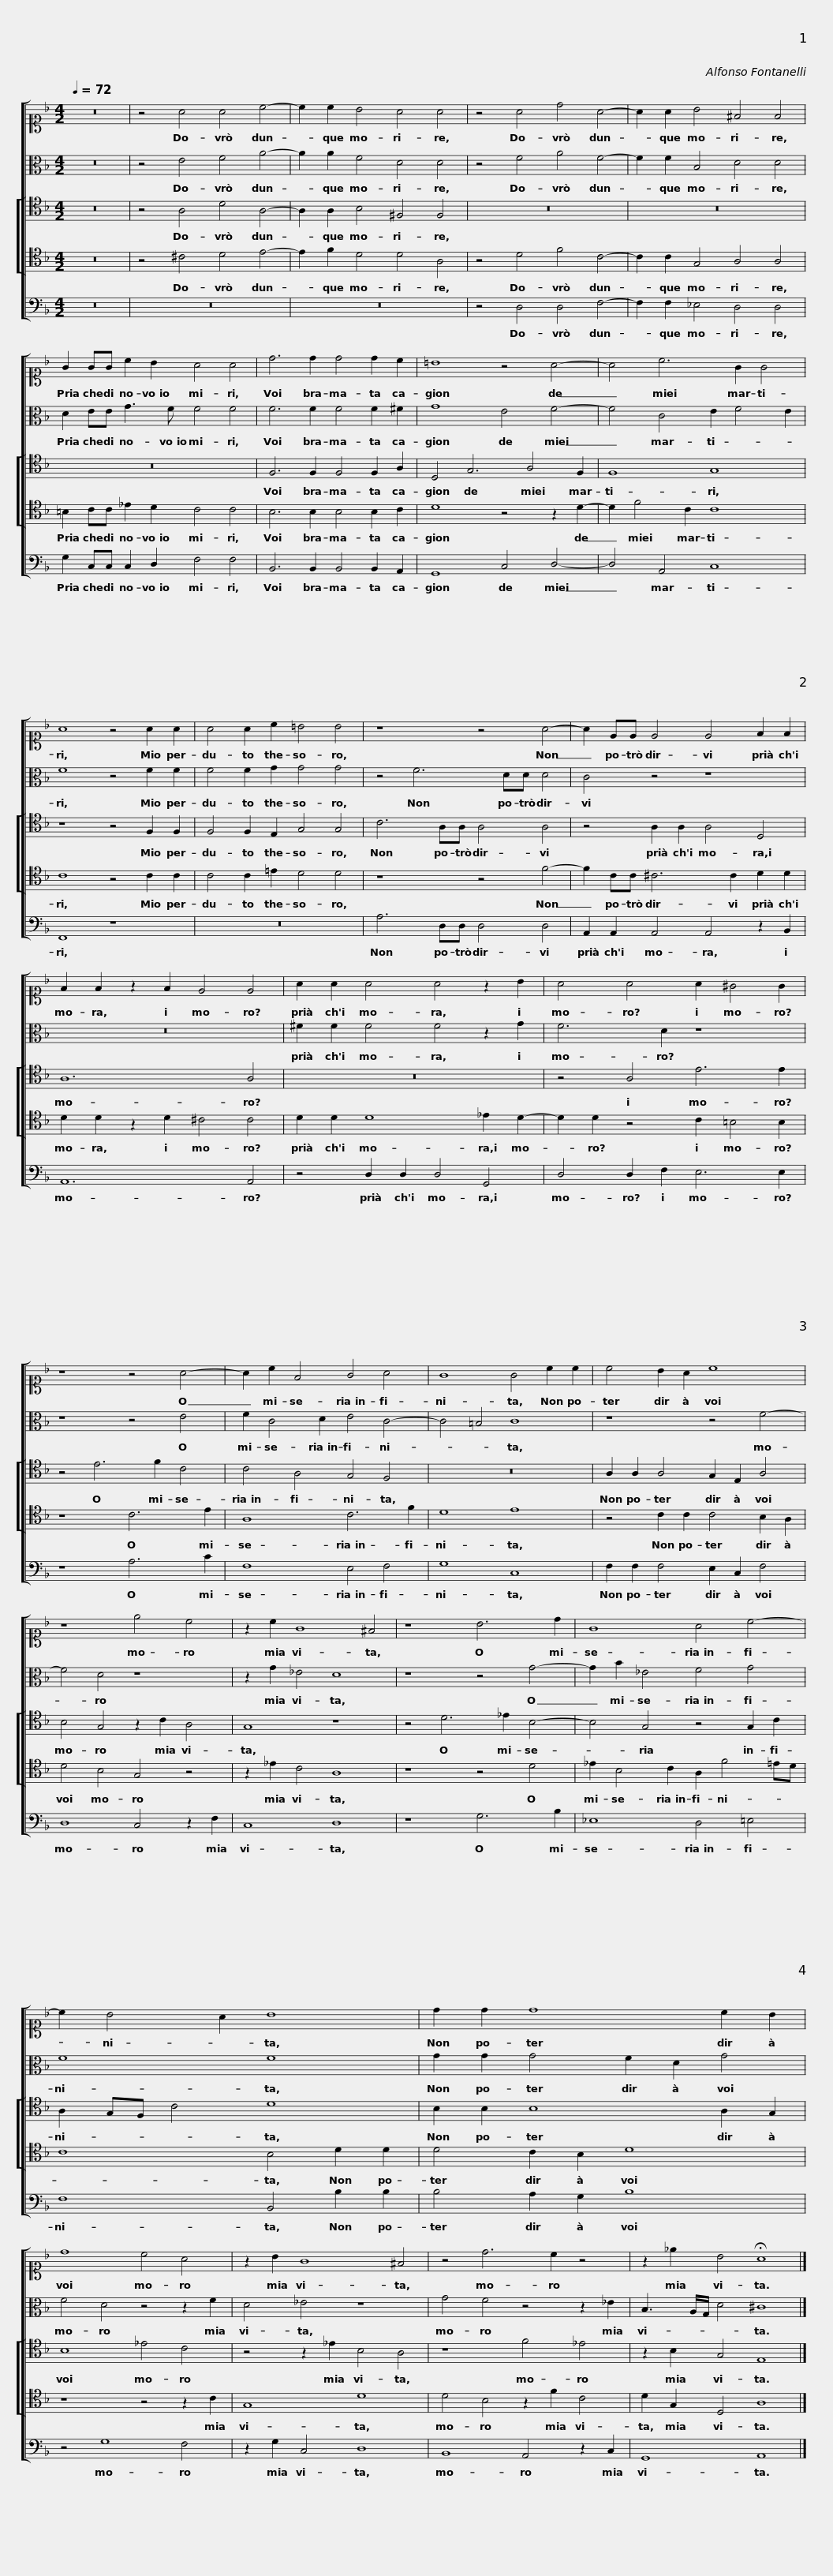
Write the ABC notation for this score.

X:1
%%score [ 1 2 [ 3 4 ] 5 ]
L:1/8
Q:1/4=72
M:4/2
I:linebreak $
K:F
V:1 alto1
V:2 alto
V:3 tenor
V:4 tenor
V:5 bass
V:1
 z16 | z4 A4 A4 c4- | c2 c2 B4 A4 A4 | z4 A4 d4 A4- | A2 A2 B4 ^F4 F4 |$ %5
 G2 GG c2 B2 A4 A4 | d6 d2 d4 d2 c2 | =B8 z4 A4- | A4 c6 G2 G4 |$ A8 z4 A2 A2 | %10
 A4 A2 c2 =B4 B4 | z8 z4 A4- | A2 EE E4 E4 F2 F2 |$ F2 F2 z2 F2 E4 E4 | A2 A2 A4 A4 z2 B2 | %15
 A4 A4 A2 ^G4 G2 | z8 z4 A4- |$ A2 c2 F4 G4 A4 | G8 G4 c2 c2 | c4 B2 A2 c8 | %20
 z8 e4 c4 |$ z2 c2 G8 ^F4 | z8 B6 d2 | G8 A4 c4- |$ c2 B4 A2 B8 | %25
 d2 d2 d8 c2 B2 | d8 c4 A4 |$ z2 B2 G8 ^F4 | z4 d6 c2 z4 | z2 _e2 B4 !fermata!A8 |] %30
V:2
 z16 | z4 E4 F4 A4- | A2 A2 F4 D4 D4 | z4 F4 A4 F4- | F2 F2 B,4 D4 D4 |$ %5
 D2 EE G3 F F4 F4 | F6 F2 F4 F2 ^F2 | G8 E4 F4- | F4 C4 E2 F4 E2 |$ F8 z4 F2 F2 | %10
 F4 F2 G2 G4 G4 | z4 F6 DD D4 | C4 z4 z8 |$ z16 | ^F2 F2 F4 F4 z2 G2 | %15
 F6 D2 z8 | z8 z4 E4 |$ F2 C4 D2 E4 C4- | C4 =B,4 C8 | z8 z4 F4- | %20
 F4 D4 z8 |$ z2 G2 _E4 D8 | z8 z4 G4- | G2 B2 _E4 F4 G4 |$ F8 F8 | %25
 G2 G2 G4 F2 D2 G4 | F4 D4 z4 z2 F2 |$ D4 _E4 z8 | G4 F4 z4 z2 _E2 | B,3 A,/G,/ D4 ^C8 |] %30
V:3
 z16 | z4 A,4 D4 A,4- | A,2 A,2 B,4 ^F,4 F,4 | z16 | z16 |$ %5
 z16 | F,6 F,2 F,4 F,2 A,2 | D,4 G,6 A,4 F,2 | F,8 G,8 |$ z8 z4 F,2 F,2 | %10
 F,4 F,2 E,2 G,4 G,4 | C6 A,A, A,4 A,4 | z4 A,2 A,2 A,4 D,4 |$ A,12 A,4 | z16 | %15
 z4 A,4 E6 E2 | z4 E6 F2 C4 |$ C4 A,4 G,4 F,4 | z16 | A,2 A,2 A,4 G,2 E,2 A,4 | %20
 B,4 G,4 z2 C2 A,4 |$ G,8 z8 | z4 D6 _E2 B,4- | B,4 G,4 z4 G,2 C2 |$ A,2 G,F, C4 D8 | %25
 B,2 B,2 B,8 A,2 G,2 | B,8 _E4 C4 |$ z4 z2 _E2 B,4 A,4 | z8 F4 _E4 | z2 B,2 G,4 E,8 |] %30
V:4
 z16 | z4 ^C4 D4 E4- | E2 F2 D4 D4 A,4 | z4 D4 F4 C4- | C2 C2 G,4 A,4 A,4 |$ %5
 =B,2 CC _E2 D2 C4 C4 | B,6 B,2 B,4 B,2 C2 | D8 z4 z2 D2- | D2 F4 C2 C8 |$ C8 z4 C2 C2 | %10
 C4 C2 !courtesy!=E2 D4 D4 | z8 z4 F4- | F2 CC ^C6 C2 D2 D2 |$ D2 D2 z2 D2 ^C4 C4 | D2 D2 D8 _E2 D2- | %15
 D2 D2 z4 C2 =B,4 B,2 | z8 C6 E2 |$ A,8 C6 F2 | D8 E8 | z4 C2 C2 C4 B,2 A,2 | %20
 D4 B,4 G,4 z4 |$ z2 _E2 C4 A,8 | z8 z4 D4 | _E2 B,4 C2 A,2 F4 =ED |$ C8 B,4 D2 D2 | %25
 D4 C2 B,2 D8 | z8 z4 z2 C2 |$ G,8 D8 | D4 B,4 z2 F2 C4 | D2 G,2 D,4 A,8 |] %30
V:5
 z16 | z16 | z16 | z4 D,4 D,4 F,4- | F,2 F,2 _E,4 D,4 D,4 |$ %5
 G,2 C,C, C,2 D,2 F,4 F,4 | B,,6 B,,2 B,,4 B,,2 A,,2 | G,,8 C,4 D,4- | D,4 A,,4 C,8 |$ F,,8 z8 | %10
 z16 | A,6 D,D, D,4 D,4 | A,,2 A,,2 A,,4 A,,4 z2 B,,2 |$ A,,12 A,,4 | z4 D,2 D,2 D,4 G,,4 | %15
 D,4 D,2 F,2 E,6 E,2 | z8 A,6 C2 |$ F,8 E,4 F,4 | G,8 C,8 | F,2 F,2 F,4 E,2 C,2 F,4 | %20
 D,8 C,4 z2 F,2 |$ C,8 D,8 | z8 G,6 B,2 | _E,8 D,4 =E,4 |$ F,8 B,,4 B,2 B,2 | %25
 B,4 A,2 G,2 B,8 | z4 G,8 F,4 |$ z2 G,2 C,4 D,8 | B,,8 A,,4 z2 C,2 | G,,8 A,,8 |] %30
